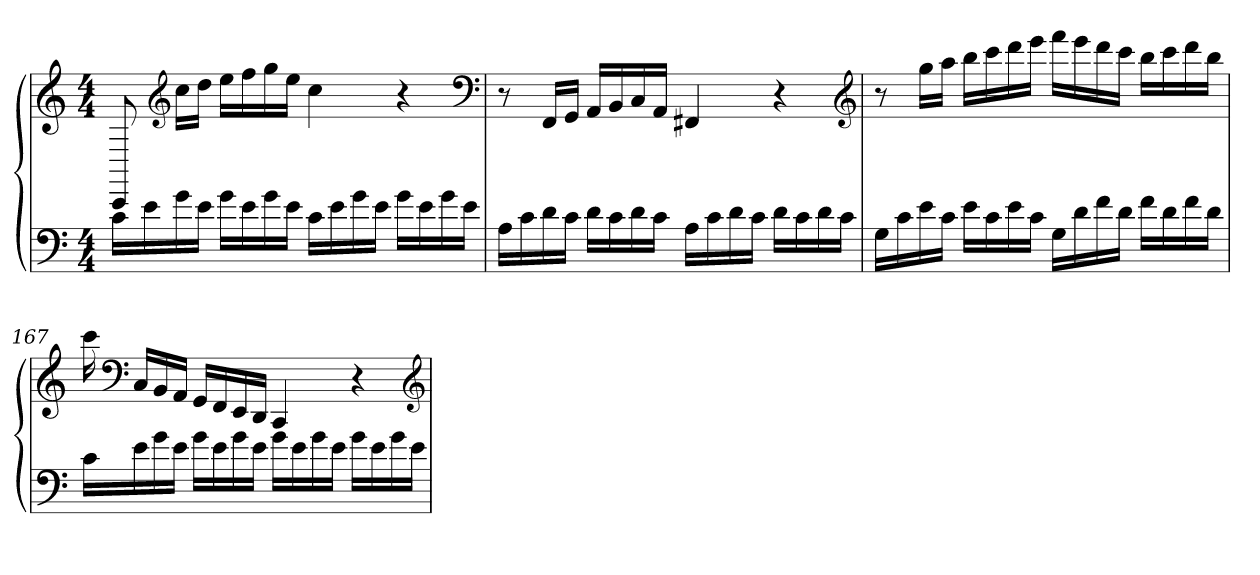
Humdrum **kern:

**kern	**kern
*part1	*part1
*staff2	*staff1
*clefF4	*clefG2
*k[]	*k[]
*C:	*C:
*M4/4	*M4/4
=	=
16cLL	8CC
16e	.
*	*clefG2
16g	16ccLL
16eJJ	16ddJJ
16gLL	16eeLL
16e	16ff
16g	16gg
16eJJ	16eeJJ
16cLL	4cc
16e	.
16g	.
16eJJ	.
16gLL	4r
16e	.
16g	.
16eJJ	.
*	*clefF4
=165	=165
16ALL	8r
16c	.
16d	16FFLL
16cJJ	16GGJJ
16dLL	16AALL
16c	16BB
16d	16C
16cJJ	16AAJJ
16ALL	4FF#X
16c	.
16d	.
16cJJ	.
16dLL	4r
16c	.
16d	.
16cJJ	.
*	*clefG2
=166	=166
16GLL	8r
16c	.
16e	16ggLL
16cJJ	16aaJJ
16eLL	16bbLL
16c	16ccc
16e	16ddd
16cJJ	16eeeJJ
16GLL	16fffLL
16d	16eee
16f	16ddd
16dJJ	16cccJJ
16fLL	16bbLL
16d	16ccc
16f	16ddd
16dJJ	16bbJJ
=167	=167
16cLL	16ccc
*	*clefF4
16e	16CLL
16g	16BB
16eJJ	16AAJJ
16gLL	16GGLL
16e	16FF
16g	16EE
16eJJ	16DDJJ
16gLL	4CC
16e	.
16g	.
16eJJ	.
16gLL	4r
16e	.
16g	.
16eJJ	.
*	*clefG2
=	=
*-	*-
